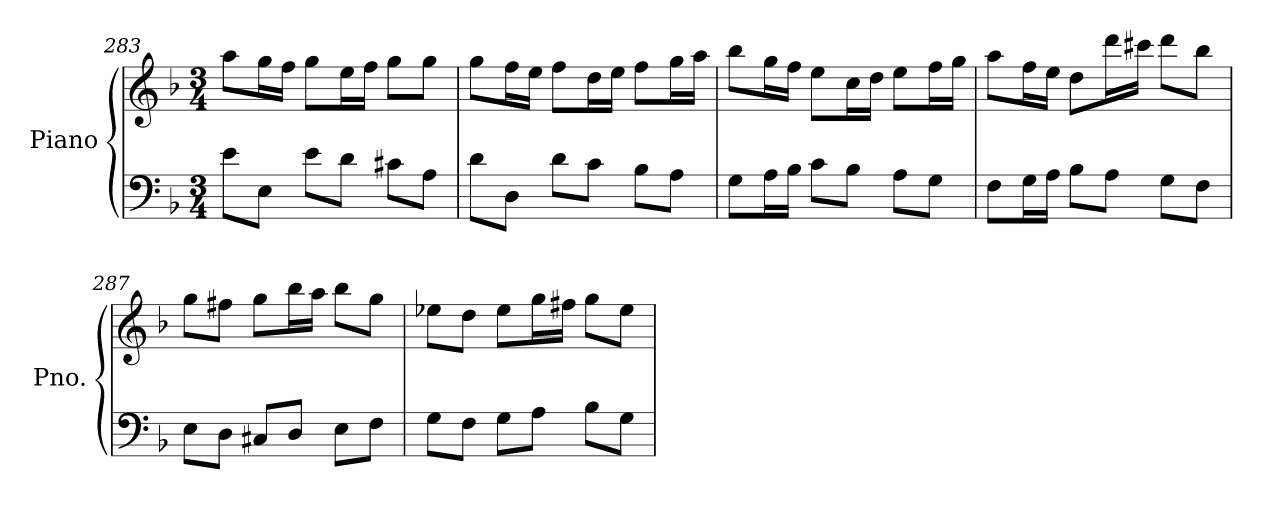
**kern	**kern
*part1	*part1
*staff2	*staff1
*I"Piano	*
*I'Pno.	*
*clefF4	*clefG2
*k[b-]	*k[b-]
*M3/4	*M3/4
=283	=283
8e\L	8aa\L
8E\J	16gg\L
.	16ff\JJ
8e\L	8gg\L
8d\J	16ee\L
.	16ff\JJ
8c#X\L	8gg\L
8A\J	8gg\J
=284	=284
8d\L	8gg\L
8D\J	16ff\L
.	16ee\JJ
8d\L	8ff\L
8c\J	16dd\L
.	16ee\JJ
8B-\L	8ff\L
8A\J	16gg\L
.	16aa\JJ
=285	=285
8G\L	8bb-\L
16A\L	16gg\L
16B-\JJ	16ff\JJ
8c\L	8ee\L
8B-\J	16cc\L
.	16dd\JJ
8A\L	8ee\L
8G\J	16ff\L
.	16gg\JJ
=286	=286
8F\L	8aa\L
16G\L	16ff\L
16A\JJ	16ee\JJ
8B-\L	8dd\L
8A\J	16ddd\L
.	16ccc#X\JJ
8G\L	8ddd\L
8F\J	8bb-\J
=287	=287
8E\L	8gg\L
8D\J	8ff#X\J
8C#X/L	8gg\L
8D/J	16bb-\L
.	16aa\JJ
8E\L	8bb-\L
8F\J	8gg\J
=288	=288
8G\L	8ee-X\L
8F\J	8dd\J
8G\L	8ee-\L
8A\J	16gg\L
.	16ff#X\JJ
8B-\L	8gg\L
8G\J	8ee-\J
=	=
*-	*-
